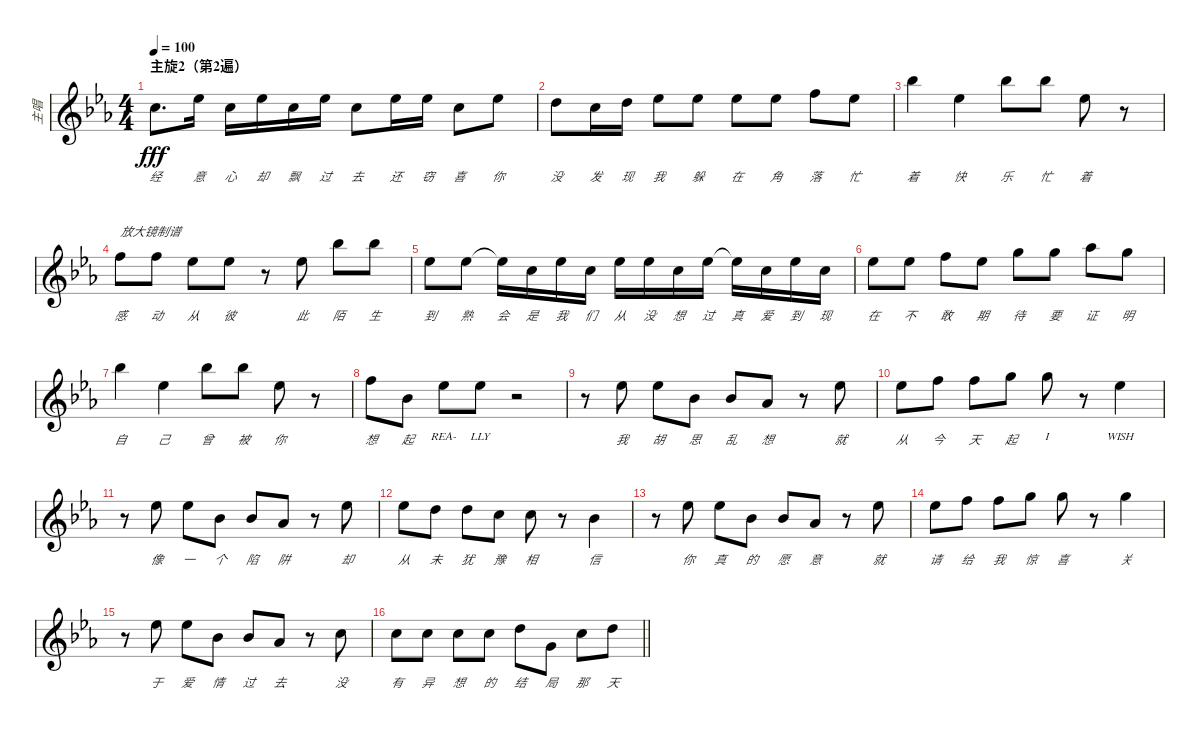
\track ("主唱" "主唱") {instrument sopranosax}
\staff {score}
\tuning (E4 B3 G3 D3 A2 E2) {hide}
\ts (4 4)
\section ("" "主旋2（第2遍）")
\tempo 100
\clef g2
\ks eb
8.1.8{d lyrics (0 "经") lyrics (1 "") lyrics (2 "") lyrics (3 "") lyrics (4 "") dy fff} 11.1.16{lyrics (0 "意") lyrics (1 "") lyrics (2 "") lyrics (3 "") lyrics (4 "")} 8.1.16{lyrics (0 "心") lyrics (1 "") lyrics (2 "") lyrics (3 "") lyrics (4 "")} 11.1.16{lyrics (0 "却") lyrics (1 "") lyrics (2 "") lyrics (3 "") lyrics (4 "")} 8.1.16{lyrics (0 "飘") lyrics (1 "") lyrics (2 "") lyrics (3 "") lyrics (4 "")} 11.1.16{lyrics (0 "过") lyrics (1 "") lyrics (2 "") lyrics (3 "") lyrics (4 "")} 8.1.8{lyrics (0 "去") lyrics (1 "") lyrics (2 "") lyrics (3 "") lyrics (4 "")} 11.1.16{lyrics (0 "还") lyrics (1 "") lyrics (2 "") lyrics (3 "") lyrics (4 "")} 11.1.16{lyrics (0 "窃") lyrics (1 "") lyrics (2 "") lyrics (3 "") lyrics (4 "")} 8.1.8{lyrics (0 "喜") lyrics (1 "") lyrics (2 "") lyrics (3 "") lyrics (4 "")} 11.1.8{lyrics (0 "你") lyrics (1 "") lyrics (2 "") lyrics (3 "") lyrics (4 "")} |
10.1.8{lyrics (0 "没") lyrics (1 "") lyrics (2 "") lyrics (3 "") lyrics (4 "")} 8.1.16{lyrics (0 "发") lyrics (1 "") lyrics (2 "") lyrics (3 "") lyrics (4 "")} 10.1.16{lyrics (0 "现") lyrics (1 "") lyrics (2 "") lyrics (3 "") lyrics (4 "")} 11.1.8{lyrics (0 "我") lyrics (1 "") lyrics (2 "") lyrics (3 "") lyrics (4 "")} 11.1.8{lyrics (0 "躲") lyrics (1 "") lyrics (2 "") lyrics (3 "") lyrics (4 "")} 11.1.8{lyrics (0 "在") lyrics (1 "") lyrics (2 "") lyrics (3 "") lyrics (4 "")} 11.1.8{lyrics (0 "角") lyrics (1 "") lyrics (2 "") lyrics (3 "") lyrics (4 "")} 13.1.8{lyrics (0 "落") lyrics (1 "") lyrics (2 "") lyrics (3 "") lyrics (4 "")} 11.1.8{lyrics (0 "忙") lyrics (1 "") lyrics (2 "") lyrics (3 "") lyrics (4 "")} |
18.1.4{lyrics (0 "着") lyrics (1 "") lyrics (2 "") lyrics (3 "") lyrics (4 "")} 16.2.4{lyrics (0 "快") lyrics (1 "") lyrics (2 "") lyrics (3 "") lyrics (4 "")} 18.1.8{lyrics (0 "乐") lyrics (1 "") lyrics (2 "") lyrics (3 "") lyrics (4 "")} 18.1.8{lyrics (0 "忙") lyrics (1 "") lyrics (2 "") lyrics (3 "") lyrics (4 "")} 16.2.8{lyrics (0 "着") lyrics (1 "") lyrics (2 "") lyrics (3 "") lyrics (4 "")} r.8 |
18.2.8{txt "放大镜制谱" lyrics (0 "感") lyrics (1 "") lyrics (2 "") lyrics (3 "") lyrics (4 "")} 18.2.8{lyrics (0 "动") lyrics (1 "") lyrics (2 "") lyrics (3 "") lyrics (4 "")} 16.2.8{lyrics (0 "从") lyrics (1 "") lyrics (2 "") lyrics (3 "") lyrics (4 "")} 16.2.8{lyrics (0 "彼") lyrics (1 "") lyrics (2 "") lyrics (3 "") lyrics (4 "")} r.8 16.2.8{lyrics (0 "此") lyrics (1 "") lyrics (2 "") lyrics (3 "") lyrics (4 "")} 18.1.8{lyrics (0 "陌") lyrics (1 "") lyrics (2 "") lyrics (3 "") lyrics (4 "")} 18.1.8{lyrics (0 "生") lyrics (1 "") lyrics (2 "") lyrics (3 "") lyrics (4 "")} |
16.2.8{lyrics (0 "到") lyrics (1 "") lyrics (2 "") lyrics (3 "") lyrics (4 "")} 16.2.8{lyrics (0 "熟") lyrics (1 "") lyrics (2 "") lyrics (3 "") lyrics (4 "")} 16.2{t}.16{lyrics (0 "会") lyrics (1 "") lyrics (2 "") lyrics (3 "") lyrics (4 "")} 17.3.16{lyrics (0 "是") lyrics (1 "") lyrics (2 "") lyrics (3 "") lyrics (4 "")} 16.2.16{lyrics (0 "我") lyrics (1 "") lyrics (2 "") lyrics (3 "") lyrics (4 "")} 17.3.16{lyrics (0 "们") lyrics (1 "") lyrics (2 "") lyrics (3 "") lyrics (4 "")} 16.2.16{lyrics (0 "从") lyrics (1 "") lyrics (2 "") lyrics (3 "") lyrics (4 "")} 16.2.16{lyrics (0 "没") lyrics (1 "") lyrics (2 "") lyrics (3 "") lyrics (4 "")} 17.3.16{lyrics (0 "想") lyrics (1 "") lyrics (2 "") lyrics (3 "") lyrics (4 "")} 16.2.16{lyrics (0 "过") lyrics (1 "") lyrics (2 "") lyrics (3 "") lyrics (4 "")} 16.2{t}.16{lyrics (0 "真") lyrics (1 "") lyrics (2 "") lyrics (3 "") lyrics (4 "")} 17.3.16{lyrics (0 "爱") lyrics (1 "") lyrics (2 "") lyrics (3 "") lyrics (4 "")} 16.2.16{lyrics (0 "到") lyrics (1 "") lyrics (2 "") lyrics (3 "") lyrics (4 "")} 17.3.16{lyrics (0 "现") lyrics (1 "") lyrics (2 "") lyrics (3 "") lyrics (4 "")} |
16.2.8{lyrics (0 "在") lyrics (1 "") lyrics (2 "") lyrics (3 "") lyrics (4 "")} 16.2.8{lyrics (0 "不") lyrics (1 "") lyrics (2 "") lyrics (3 "") lyrics (4 "")} 13.1.8{lyrics (0 "敢") lyrics (1 "") lyrics (2 "") lyrics (3 "") lyrics (4 "")} 11.1.8{lyrics (0 "期") lyrics (1 "") lyrics (2 "") lyrics (3 "") lyrics (4 "")} 15.1.8{lyrics (0 "待") lyrics (1 "") lyrics (2 "") lyrics (3 "") lyrics (4 "")} 15.1.8{lyrics (0 "要") lyrics (1 "") lyrics (2 "") lyrics (3 "") lyrics (4 "")} 16.1.8{lyrics (0 "证") lyrics (1 "") lyrics (2 "") lyrics (3 "") lyrics (4 "")} 15.1.8{lyrics (0 "明") lyrics (1 "") lyrics (2 "") lyrics (3 "") lyrics (4 "")} |
18.1.4{lyrics (0 "自") lyrics (1 "") lyrics (2 "") lyrics (3 "") lyrics (4 "")} 16.2.4{lyrics (0 "己") lyrics (1 "") lyrics (2 "") lyrics (3 "") lyrics (4 "")} 18.1.8{lyrics (0 "曾") lyrics (1 "") lyrics (2 "") lyrics (3 "") lyrics (4 "")} 18.1.8{lyrics (0 "被") lyrics (1 "") lyrics (2 "") lyrics (3 "") lyrics (4 "")} 16.2.8{lyrics (0 "你") lyrics (1 "") lyrics (2 "") lyrics (3 "") lyrics (4 "")} r.8 |
18.2.8{lyrics (0 "想") lyrics (1 "") lyrics (2 "") lyrics (3 "") lyrics (4 "")} 15.3.8{lyrics (0 "起") lyrics (1 "") lyrics (2 "") lyrics (3 "") lyrics (4 "")} 16.2.8{lyrics (0 "REA-") lyrics (1 "") lyrics (2 "") lyrics (3 "") lyrics (4 "")} 16.2.8{lyrics (0 "LLY") lyrics (1 "") lyrics (2 "") lyrics (3 "") lyrics (4 "")} r.2 |
r.8 16.2.8{lyrics (0 "我") lyrics (1 "") lyrics (2 "") lyrics (3 "") lyrics (4 "")} 16.2.8{lyrics (0 "胡") lyrics (1 "") lyrics (2 "") lyrics (3 "") lyrics (4 "")} 15.3.8{lyrics (0 "思") lyrics (1 "") lyrics (2 "") lyrics (3 "") lyrics (4 "")} 15.3.8{lyrics (0 "乱") lyrics (1 "") lyrics (2 "") lyrics (3 "") lyrics (4 "")} 13.3.8{lyrics (0 "想") lyrics (1 "") lyrics (2 "") lyrics (3 "") lyrics (4 "")} r.8 11.1.8{lyrics (0 "就") lyrics (1 "") lyrics (2 "") lyrics (3 "") lyrics (4 "")} |
11.1.8{lyrics (0 "从") lyrics (1 "") lyrics (2 "") lyrics (3 "") lyrics (4 "")} 13.1.8{lyrics (0 "今") lyrics (1 "") lyrics (2 "") lyrics (3 "") lyrics (4 "")} 13.1.8{lyrics (0 "天") lyrics (1 "") lyrics (2 "") lyrics (3 "") lyrics (4 "")} 15.1.8{lyrics (0 "起") lyrics (1 "") lyrics (2 "") lyrics (3 "") lyrics (4 "")} 15.1.8{lyrics (0 "I") lyrics (1 "") lyrics (2 "") lyrics (3 "") lyrics (4 "")} r.8 16.2.4{lyrics (0 "WISH") lyrics (1 "") lyrics (2 "") lyrics (3 "") lyrics (4 "")} |
r.8 16.2.8{lyrics (0 "像") lyrics (1 "") lyrics (2 "") lyrics (3 "") lyrics (4 "")} 16.2.8{lyrics (0 "一") lyrics (1 "") lyrics (2 "") lyrics (3 "") lyrics (4 "")} 15.3.8{lyrics (0 "个") lyrics (1 "") lyrics (2 "") lyrics (3 "") lyrics (4 "")} 15.3.8{lyrics (0 "陷") lyrics (1 "") lyrics (2 "") lyrics (3 "") lyrics (4 "")} 13.3.8{lyrics (0 "阱") lyrics (1 "") lyrics (2 "") lyrics (3 "") lyrics (4 "")} r.8 11.1.8{lyrics (0 "却") lyrics (1 "") lyrics (2 "") lyrics (3 "") lyrics (4 "")} |
11.1.8{lyrics (0 "从") lyrics (1 "") lyrics (2 "") lyrics (3 "") lyrics (4 "")} 10.1.8{lyrics (0 "未") lyrics (1 "") lyrics (2 "") lyrics (3 "") lyrics (4 "")} 10.1.8{lyrics (0 "犹") lyrics (1 "") lyrics (2 "") lyrics (3 "") lyrics (4 "")} 8.1.8{lyrics (0 "豫") lyrics (1 "") lyrics (2 "") lyrics (3 "") lyrics (4 "")} 8.1.8{lyrics (0 "相") lyrics (1 "") lyrics (2 "") lyrics (3 "") lyrics (4 "")} r.8 6.1.4{lyrics (0 "信") lyrics (1 "") lyrics (2 "") lyrics (3 "") lyrics (4 "")} |
r.8 11.1.8{lyrics (0 "你") lyrics (1 "") lyrics (2 "") lyrics (3 "") lyrics (4 "")} 11.1.8{lyrics (0 "真") lyrics (1 "") lyrics (2 "") lyrics (3 "") lyrics (4 "")} 11.2.8{lyrics (0 "的") lyrics (1 "") lyrics (2 "") lyrics (3 "") lyrics (4 "")} 11.2.8{lyrics (0 "愿") lyrics (1 "") lyrics (2 "") lyrics (3 "") lyrics (4 "")} 9.2.8{lyrics (0 "意") lyrics (1 "") lyrics (2 "") lyrics (3 "") lyrics (4 "")} r.8 11.1.8{lyrics (0 "就") lyrics (1 "") lyrics (2 "") lyrics (3 "") lyrics (4 "")} |
11.1.8{lyrics (0 "请") lyrics (1 "") lyrics (2 "") lyrics (3 "") lyrics (4 "")} 13.1.8{lyrics (0 "给") lyrics (1 "") lyrics (2 "") lyrics (3 "") lyrics (4 "")} 13.1.8{lyrics (0 "我") lyrics (1 "") lyrics (2 "") lyrics (3 "") lyrics (4 "")} 15.1.8{lyrics (0 "惊") lyrics (1 "") lyrics (2 "") lyrics (3 "") lyrics (4 "")} 15.1.8{lyrics (0 "喜") lyrics (1 "") lyrics (2 "") lyrics (3 "") lyrics (4 "")} r.8 15.1.4{lyrics (0 "关") lyrics (1 "") lyrics (2 "") lyrics (3 "") lyrics (4 "")} |
r.8 16.2.8{lyrics (0 "于") lyrics (1 "") lyrics (2 "") lyrics (3 "") lyrics (4 "")} 16.2.8{lyrics (0 "爱") lyrics (1 "") lyrics (2 "") lyrics (3 "") lyrics (4 "")} 15.3.8{lyrics (0 "情") lyrics (1 "") lyrics (2 "") lyrics (3 "") lyrics (4 "")} 15.3.8{lyrics (0 "过") lyrics (1 "") lyrics (2 "") lyrics (3 "") lyrics (4 "")} 13.3.8{lyrics (0 "去") lyrics (1 "") lyrics (2 "") lyrics (3 "") lyrics (4 "")} r.8 13.2.8{lyrics (0 "没") lyrics (1 "") lyrics (2 "") lyrics (3 "") lyrics (4 "")} |
\barLineRight lightlight
13.2.8{lyrics (0 "有") lyrics (1 "") lyrics (2 "") lyrics (3 "") lyrics (4 "")} 13.2.8{lyrics (0 "异") lyrics (1 "") lyrics (2 "") lyrics (3 "") lyrics (4 "")} 13.2.8{lyrics (0 "想") lyrics (1 "") lyrics (2 "") lyrics (3 "") lyrics (4 "")} 13.2.8{lyrics (0 "的") lyrics (1 "") lyrics (2 "") lyrics (3 "") lyrics (4 "")} 10.1.8{lyrics (0 "结") lyrics (1 "") lyrics (2 "") lyrics (3 "") lyrics (4 "")} 12.3.8{lyrics (0 "局") lyrics (1 "") lyrics (2 "") lyrics (3 "") lyrics (4 "")} 13.2.8{lyrics (0 "那") lyrics (1 "") lyrics (2 "") lyrics (3 "") lyrics (4 "")} 10.1.8{lyrics (0 "天") lyrics (1 "") lyrics (2 "") lyrics (3 "") lyrics (4 "")}
